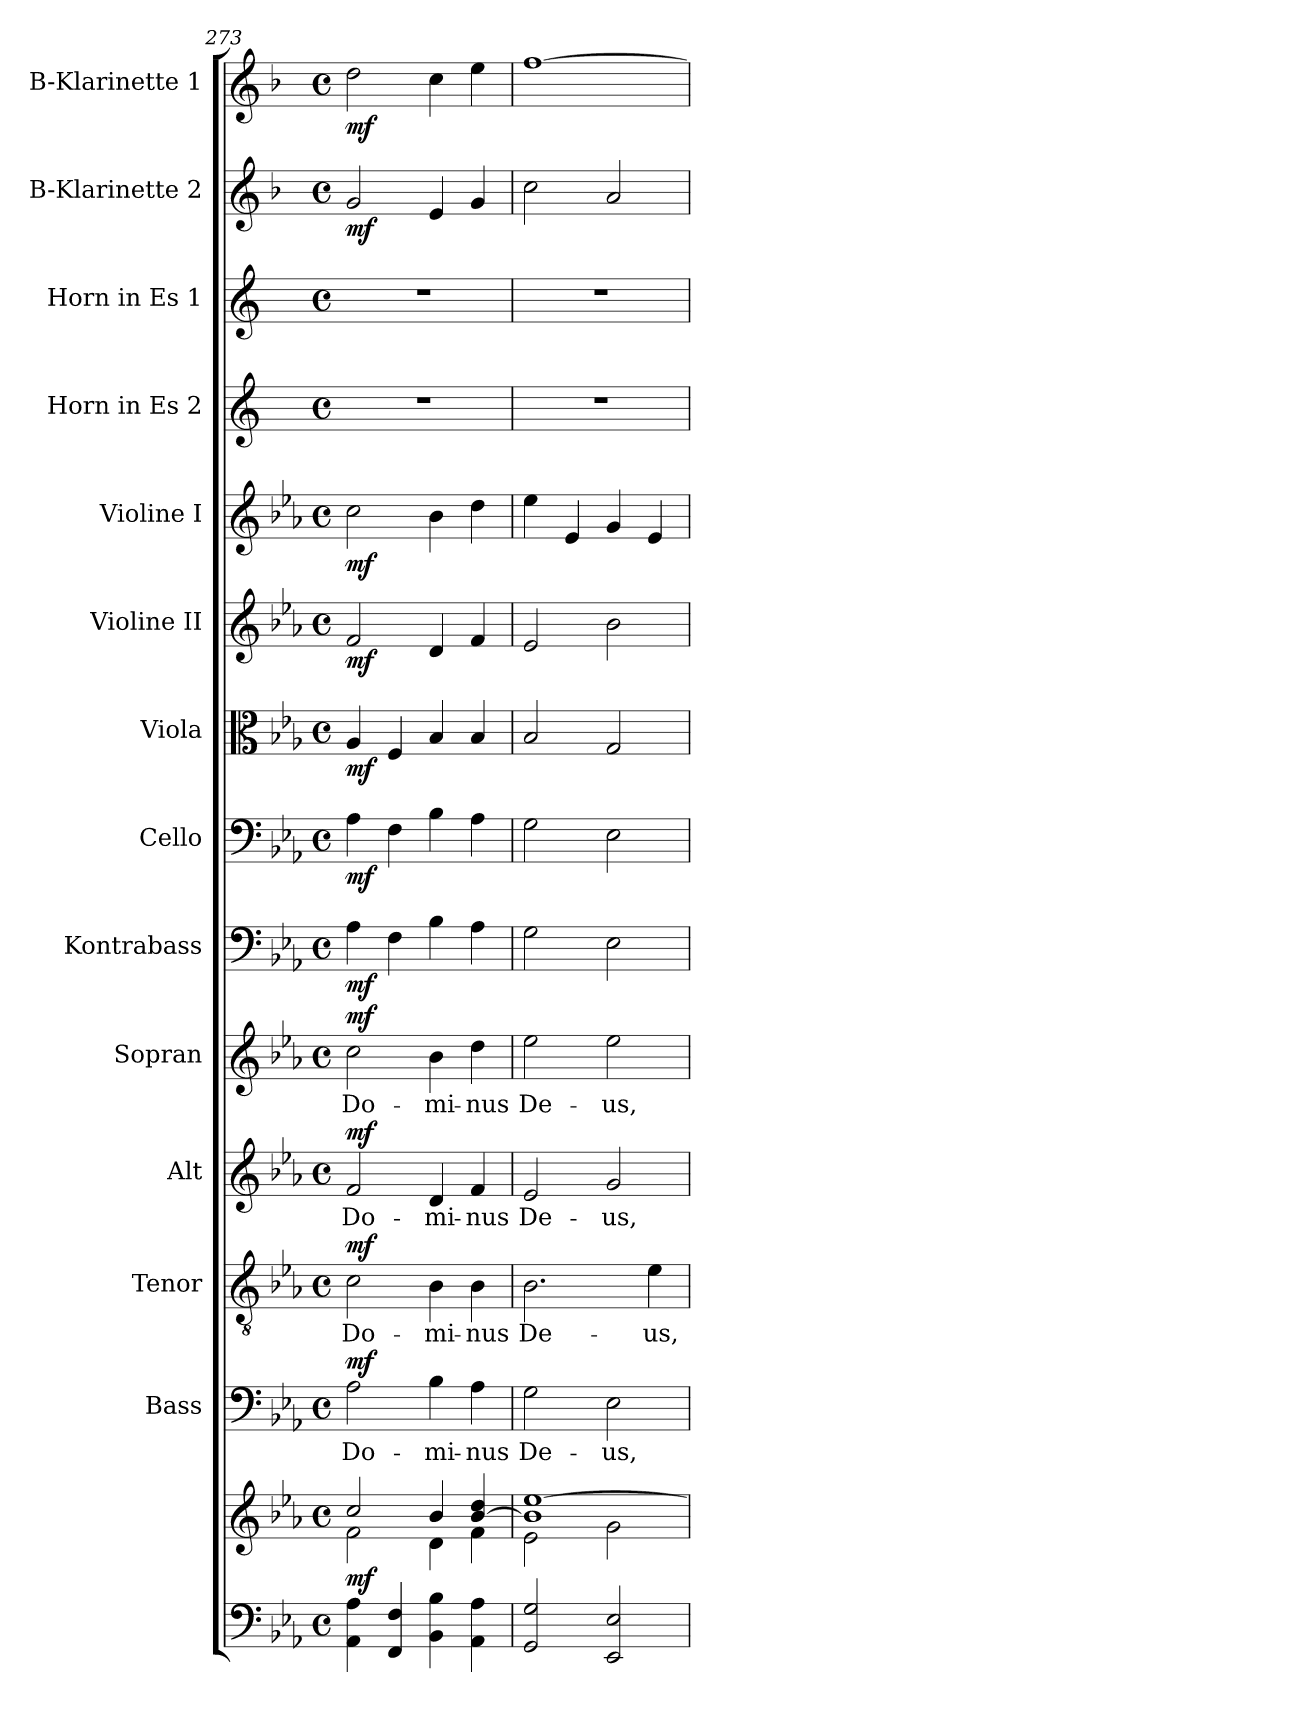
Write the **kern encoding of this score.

**kern	**kern	**dynam	**kern	**text	**dynam	**kern	**text	**dynam	**kern	**text	**dynam	**kern	**text	**dynam	**kern	**dynam	**kern	**dynam	**kern	**dynam	**kern	**dynam	**kern	**dynam	**kern	**kern	**kern	**dynam	**kern	**dynam
*part14	*part14	*part14	*part13	*part13	*part13	*part12	*part12	*part12	*part11	*part11	*part11	*part10	*part10	*part10	*part9	*part9	*part8	*part8	*part7	*part7	*part6	*part6	*part5	*part5	*part4	*part3	*part2	*part2	*part1	*part1
*staff15	*staff14	*staff14/15	*staff13	*staff13	*staff13	*staff12	*staff12	*staff12	*staff11	*staff11	*staff11	*staff10	*staff10	*staff10	*staff9	*staff9	*staff8	*staff8	*staff7	*staff7	*staff6	*staff6	*staff5	*staff5	*staff4	*staff3	*staff2	*staff2	*staff1	*staff1
*	*	*	*I"Bass	*	*	*I"Tenor	*	*	*I"Alt	*	*	*I"Sopran	*	*	*I"Kontrabass	*	*I"Cello	*	*I"Viola	*	*I"Violine II	*	*I"Violine I	*	*I"Horn in Es 2	*I"Horn in Es 1	*I"B-Klarinette 2	*	*I"B-Klarinette 1	*
*	*	*	*I'B.	*	*	*I'T.	*	*	*I'A.	*	*	*I'S.	*	*	*I'Kb.	*	*	*	*I'Vla.	*	*I'Vl. II	*	*I'Vl. I	*	*I'Hrn. 2	*I'Hrn. 1	*I'Kl. 2	*	*I'Kl. 1	*
!!LO:PB:g=z
*clefF4	*clefG2	*	*clefF4	*	*	*clefGv2	*	*	*clefG2	*	*	*clefG2	*	*	*clefF4	*	*clefF4	*	*clefC3	*	*clefG2	*	*clefG2	*	*clefG2	*clefG2	*clefG2	*	*clefG2	*
*	*	*	*	*	*	*	*	*	*	*	*	*	*	*	*ITrd7c12	*	*	*	*	*	*	*	*	*	*ITrd5c9	*ITrd5c9	*ITrd1c2	*	*ITrd1c2	*
*k[b-e-a-]	*k[b-e-a-]	*	*k[b-e-a-]	*	*	*k[b-e-a-]	*	*	*k[b-e-a-]	*	*	*k[b-e-a-]	*	*	*k[b-e-a-]	*	*k[b-e-a-]	*	*k[b-e-a-]	*	*k[b-e-a-]	*	*k[b-e-a-]	*	*k[b-e-a-]	*k[b-e-a-]	*k[b-e-a-]	*	*k[b-e-a-]	*
*E-:	*E-:	*	*E-:	*	*	*E-:	*	*	*E-:	*	*	*E-:	*	*	*E-:	*	*E-:	*	*E-:	*	*E-:	*	*E-:	*	*E-:	*E-:	*E-:	*	*E-:	*
*M4/4	*M4/4	*	*M4/4	*	*	*M4/4	*	*	*M4/4	*	*	*M4/4	*	*	*M4/4	*	*M4/4	*	*M4/4	*	*M4/4	*	*M4/4	*	*M4/4	*M4/4	*M4/4	*	*M4/4	*
*met(c)	*met(c)	*	*met(c)	*	*	*met(c)	*	*	*met(c)	*	*	*met(c)	*	*	*met(c)	*	*met(c)	*	*met(c)	*	*met(c)	*	*met(c)	*	*met(c)	*met(c)	*met(c)	*	*met(c)	*
=273	=273	=273	=273	=273	=273	=273	=273	=273	=273	=273	=273	=273	=273	=273	=273	=273	=273	=273	=273	=273	=273	=273	=273	=273	=273	=273	=273	=273	=273	=273
*	*^	*	*	*	*	*	*	*	*	*	*	*	*	*	*	*	*	*	*	*	*	*	*	*	*	*	*	*	*	*
!	!	!	!LO:DY:b	!	!LO:LY:b	!LO:DY:a	!	!LO:LY:b	!LO:DY:a	!	!LO:LY:b	!LO:DY:a	!	!LO:LY:b	!LO:DY:a	!	!LO:DY:b	!	!LO:DY:b	!	!LO:DY:b	!	!LO:DY:b	!	!LO:DY:b	!	!	!	!LO:DY:b	!	!LO:DY:b
4AA-\ 4A-\	2cc/	2f\	mf	2A-\	Do-	mf	2c\	Do-	mf	2f/	Do-	mf	2cc\	Do-	mf	4AA-\	mf	4A-\	mf	4A-/	mf	2f/	mf	2cc\	mf	1r	1r	2f/	mf	2cc\	mf
4FF/ 4F/	.	.	.	.	.	.	.	.	.	.	.	.	.	.	.	4FF\	.	4F\	.	4F/	.	.	.	.	.	.	.	.	.	.	.
!	!	!	!	!	!LO:LY:b	!	!	!LO:LY:b	!	!	!LO:LY:b	!	!	!LO:LY:b	!	!	!	!	!	!	!	!	!	!	!	!	!	!	!	!	!
4BB-\ 4B-\	4b-/	4d\	.	4B-\	-mi-	.	4B-\	-mi-	.	4d/	-mi-	.	4b-\	-mi-	.	4BB-\	.	4B-\	.	4B-/	.	4d/	.	4b-\	.	.	.	4d/	.	4b-\	.
!	!	!	!	!	!LO:LY:b	!	!	!LO:LY:b	!	!	!LO:LY:b	!	!	!LO:LY:b	!	!	!	!	!	!	!	!	!	!	!	!	!	!	!	!	!
4AA-\ 4A-\	[<4b-/ 4dd/	4f\	.	4A-\	-nus	.	4B-\	-nus	.	4f/	-nus	.	4dd\	-nus	.	4AA-\	.	4A-\	.	4B-/	.	4f/	.	4dd\	.	.	.	4f/	.	4dd\	.
=274	=274	=274	=274	=274	=274	=274	=274	=274	=274	=274	=274	=274	=274	=274	=274	=274	=274	=274	=274	=274	=274	=274	=274	=274	=274	=274	=274	=274	=274	=274	=274
!	!	!	!	!	!LO:LY:b	!	!	!LO:LY:b	!	!	!LO:LY:b	!	!	!LO:LY:b	!	!	!	!	!	!	!	!	!	!	!	!	!	!	!	!	!
2GG/ 2G/	1b-] [>1ee-	2e-\	.	2G\	De-	.	2.B-\	De-	.	2e-/	De-	.	2ee-\	De-	.	2GG\	.	2G\	.	2B-/	.	2e-/	.	4ee-\	.	1r	1r	2b-\	.	[1ee-	.
.	.	.	.	.	.	.	.	.	.	.	.	.	.	.	.	.	.	.	.	.	.	.	.	4e-/	.	.	.	.	.	.	.
!	!	!	!	!	!LO:LY:b	!	!	!	!	!	!LO:LY:b	!	!	!LO:LY:b	!	!	!	!	!	!	!	!	!	!	!	!	!	!	!	!	!
2EE-/ 2E-/	.	2g\	.	2E-\	-us,	.	.	.	.	2g/	-us,	.	2ee-\	-us,	.	2EE-\	.	2E-\	.	2G/	.	2b-\	.	4g/	.	.	.	2g/	.	.	.
!	!	!	!	!	!	!	!	!LO:LY:b	!	!	!	!	!	!	!	!	!	!	!	!	!	!	!	!	!	!	!	!	!	!	!
.	.	.	.	.	.	.	4e-\	-us,	.	.	.	.	.	.	.	.	.	.	.	.	.	.	.	4e-/	.	.	.	.	.	.	.
*	*v	*v	*	*	*	*	*	*	*	*	*	*	*	*	*	*	*	*	*	*	*	*	*	*	*	*	*	*	*	*	*
=	=	=	=	=	=	=	=	=	=	=	=	=	=	=	=	=	=	=	=	=	=	=	=	=	=	=	=	=	=	=
*-	*-	*-	*-	*-	*-	*-	*-	*-	*-	*-	*-	*-	*-	*-	*-	*-	*-	*-	*-	*-	*-	*-	*-	*-	*-	*-	*-	*-	*-	*-
